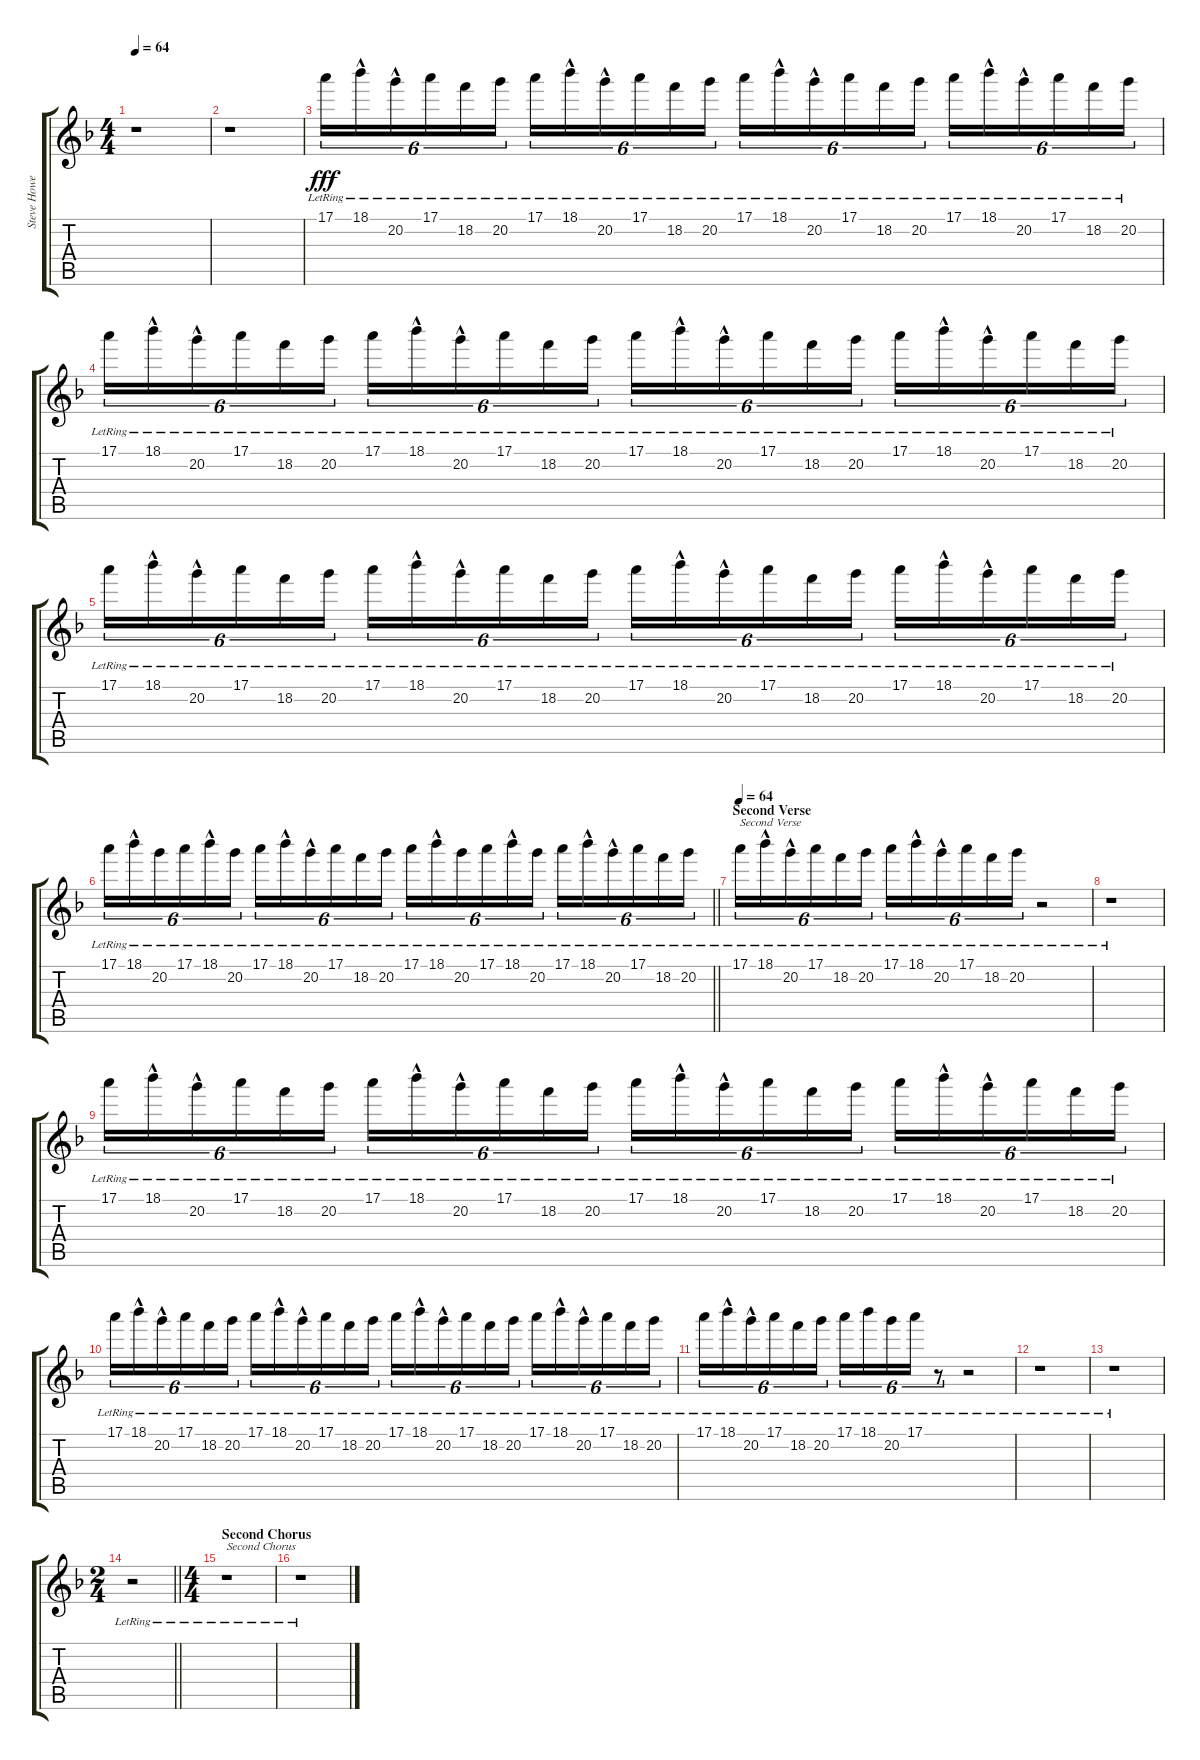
\track ("Steve Howe 2" "Steve Howe") {instrument electricguitarjazz}
\staff {score tabs}
\tuning (E4 B3 G3 D3 A2 E2) {hide}
\ts (4 4)
\tempo 64
\clef g2
\ks f
r.1{dy fff} |
r.1 |
17.1{lr}.16{tu (6 4) volume 11} 18.1{hac lr}.16{tu (6 4)} 20.2{hac lr}.16{tu (6 4)} 17.1{lr}.16{tu (6 4)} 18.2{lr}.16{tu (6 4)} 20.2{lr}.16{tu (6 4)} 17.1{lr}.16{tu (6 4)} 18.1{hac lr}.16{tu (6 4)} 20.2{hac lr}.16{tu (6 4)} 17.1{lr}.16{tu (6 4)} 18.2{lr}.16{tu (6 4)} 20.2{lr}.16{tu (6 4)} 17.1{lr}.16{tu (6 4)} 18.1{hac lr}.16{tu (6 4)} 20.2{hac lr}.16{tu (6 4)} 17.1{lr}.16{tu (6 4)} 18.2{lr}.16{tu (6 4)} 20.2{lr}.16{tu (6 4)} 17.1{lr}.16{tu (6 4)} 18.1{hac lr}.16{tu (6 4)} 20.2{hac lr}.16{tu (6 4)} 17.1{lr}.16{tu (6 4)} 18.2{lr}.16{tu (6 4)} 20.2{lr}.16{tu (6 4)} |
17.1{lr}.16{tu (6 4)} 18.1{hac lr}.16{tu (6 4)} 20.2{hac lr}.16{tu (6 4)} 17.1{lr}.16{tu (6 4)} 18.2{lr}.16{tu (6 4)} 20.2{lr}.16{tu (6 4)} 17.1{lr}.16{tu (6 4)} 18.1{hac lr}.16{tu (6 4)} 20.2{hac lr}.16{tu (6 4)} 17.1{lr}.16{tu (6 4)} 18.2{lr}.16{tu (6 4)} 20.2{lr}.16{tu (6 4)} 17.1{lr}.16{tu (6 4)} 18.1{hac lr}.16{tu (6 4)} 20.2{hac lr}.16{tu (6 4)} 17.1{lr}.16{tu (6 4)} 18.2{lr}.16{tu (6 4)} 20.2{lr}.16{tu (6 4)} 17.1{lr}.16{tu (6 4)} 18.1{hac lr}.16{tu (6 4)} 20.2{hac lr}.16{tu (6 4)} 17.1{lr}.16{tu (6 4)} 18.2{lr}.16{tu (6 4)} 20.2{lr}.16{tu (6 4)} |
17.1{lr}.16{tu (6 4)} 18.1{hac lr}.16{tu (6 4)} 20.2{hac lr}.16{tu (6 4)} 17.1{lr}.16{tu (6 4)} 18.2{lr}.16{tu (6 4)} 20.2{lr}.16{tu (6 4)} 17.1{lr}.16{tu (6 4)} 18.1{hac lr}.16{tu (6 4)} 20.2{hac lr}.16{tu (6 4)} 17.1{lr}.16{tu (6 4)} 18.2{lr}.16{tu (6 4)} 20.2{lr}.16{tu (6 4)} 17.1{lr}.16{tu (6 4)} 18.1{hac lr}.16{tu (6 4)} 20.2{hac lr}.16{tu (6 4)} 17.1{lr}.16{tu (6 4)} 18.2{lr}.16{tu (6 4)} 20.2{lr}.16{tu (6 4)} 17.1{lr}.16{tu (6 4)} 18.1{hac lr}.16{tu (6 4)} 20.2{hac lr}.16{tu (6 4)} 17.1{lr}.16{tu (6 4)} 18.2{lr}.16{tu (6 4)} 20.2{lr}.16{tu (6 4)} |
\barLineRight lightlight
17.1{lr}.16{tu (6 4)} 18.1{hac lr}.16{tu (6 4)} 20.2{lr}.16{tu (6 4)} 17.1{lr}.16{tu (6 4)} 18.1{hac lr}.16{tu (6 4)} 20.2{lr}.16{tu (6 4)} 17.1{lr}.16{tu (6 4)} 18.1{hac lr}.16{tu (6 4)} 20.2{hac lr}.16{tu (6 4)} 17.1{lr}.16{tu (6 4)} 18.2{lr}.16{tu (6 4)} 20.2{lr}.16{tu (6 4)} 17.1{lr}.16{tu (6 4)} 18.1{hac lr}.16{tu (6 4)} 20.2{lr}.16{tu (6 4)} 17.1{lr}.16{tu (6 4)} 18.1{hac lr}.16{tu (6 4)} 20.2{lr}.16{tu (6 4)} 17.1{lr}.16{tu (6 4)} 18.1{hac lr}.16{tu (6 4)} 20.2{hac lr}.16{tu (6 4)} 17.1{lr}.16{tu (6 4)} 18.2{lr}.16{tu (6 4)} 20.2{lr}.16{tu (6 4)} |
\section ("" "Second Verse")
\tempo 64
17.1{lr}.16{tu (6 4) txt "Second Verse" volume 9} 18.1{hac lr}.16{tu (6 4)} 20.2{hac lr}.16{tu (6 4)} 17.1{lr}.16{tu (6 4)} 18.2{lr}.16{tu (6 4) volume 7} 20.2{lr}.16{tu (6 4)} 17.1{lr}.16{tu (6 4)} 18.1{hac lr}.16{tu (6 4)} 20.2{hac lr}.16{tu (6 4)} 17.1{lr}.16{tu (6 4) volume 5} 18.2{lr}.16{tu (6 4)} 20.2{lr}.16{tu (6 4)} r.2 |
r.1 |
17.1{lr}.16{tu (6 4) volume 11} 18.1{hac lr}.16{tu (6 4)} 20.2{hac lr}.16{tu (6 4)} 17.1{lr}.16{tu (6 4)} 18.2{lr}.16{tu (6 4)} 20.2{lr}.16{tu (6 4)} 17.1{lr}.16{tu (6 4)} 18.1{hac lr}.16{tu (6 4)} 20.2{hac lr}.16{tu (6 4)} 17.1{lr}.16{tu (6 4)} 18.2{lr}.16{tu (6 4)} 20.2{lr}.16{tu (6 4)} 17.1{lr}.16{tu (6 4)} 18.1{hac lr}.16{tu (6 4)} 20.2{hac lr}.16{tu (6 4)} 17.1{lr}.16{tu (6 4)} 18.2{lr}.16{tu (6 4)} 20.2{lr}.16{tu (6 4)} 17.1{lr}.16{tu (6 4)} 18.1{hac lr}.16{tu (6 4)} 20.2{hac lr}.16{tu (6 4)} 17.1{lr}.16{tu (6 4)} 18.2{lr}.16{tu (6 4)} 20.2{lr}.16{tu (6 4)} |
17.1{lr}.16{tu (6 4)} 18.1{hac lr}.16{tu (6 4)} 20.2{hac lr}.16{tu (6 4)} 17.1{lr}.16{tu (6 4)} 18.2{lr}.16{tu (6 4)} 20.2{lr}.16{tu (6 4)} 17.1{lr}.16{tu (6 4)} 18.1{hac lr}.16{tu (6 4)} 20.2{hac lr}.16{tu (6 4)} 17.1{lr}.16{tu (6 4)} 18.2{lr}.16{tu (6 4)} 20.2{lr}.16{tu (6 4)} 17.1{lr}.16{tu (6 4)} 18.1{hac lr}.16{tu (6 4)} 20.2{hac lr}.16{tu (6 4)} 17.1{lr}.16{tu (6 4)} 18.2{lr}.16{tu (6 4)} 20.2{lr}.16{tu (6 4)} 17.1{lr}.16{tu (6 4)} 18.1{hac lr}.16{tu (6 4)} 20.2{hac lr}.16{tu (6 4)} 17.1{lr}.16{tu (6 4)} 18.2{lr}.16{tu (6 4)} 20.2{lr}.16{tu (6 4)} |
17.1{lr}.16{tu (6 4) volume 9} 18.1{hac lr}.16{tu (6 4)} 20.2{hac lr}.16{tu (6 4)} 17.1{lr}.16{tu (6 4)} 18.2{lr}.16{tu (6 4) volume 7} 20.2{lr}.16{tu (6 4)} 17.1{lr}.16{tu (6 4)} 18.1{lr}.16{tu (6 4) volume 5} 20.2{lr}.16{tu (6 4)} 17.1{lr}.16{tu (6 4)} r.8{tu (6 4)} r.2 |
r.1 |
r.1 |
\ts (2 4)
\barLineRight lightlight
r.2 |
\ts (4 4)
\section ("" "Second Chorus")
r.1{txt "Second Chorus"} |
r.1
